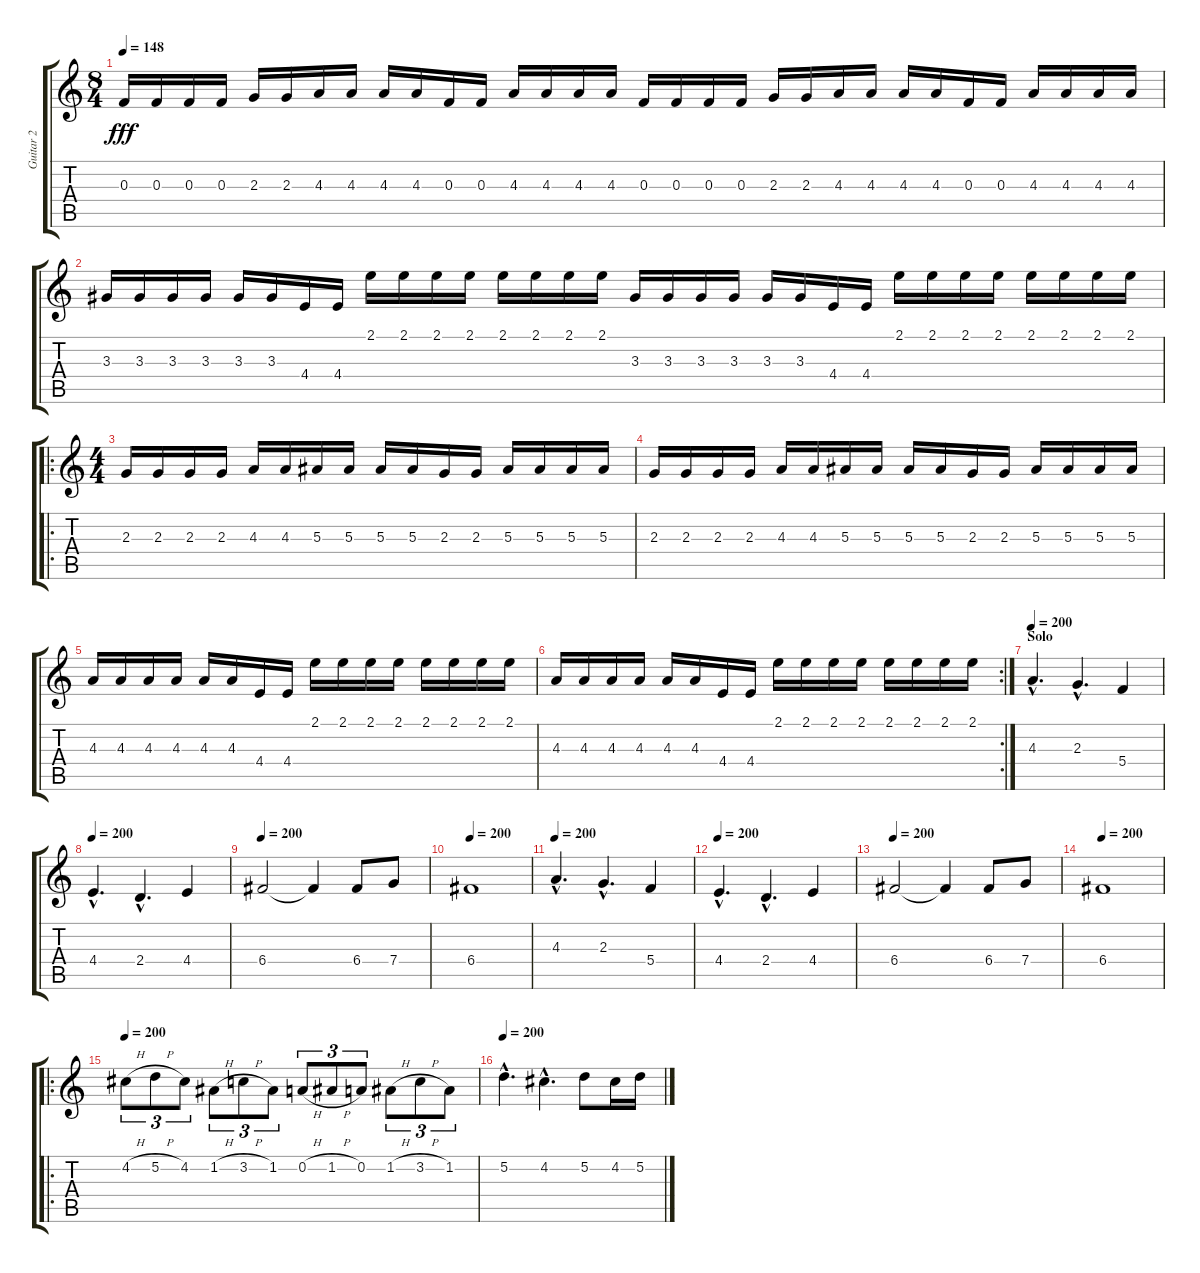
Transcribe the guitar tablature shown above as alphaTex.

\track ("Guitar 2" "Guitar 2") {instrument distortionguitar}
\staff {score tabs}
\tuning (D4 A3 F3 C3 G2 D2) {hide}
\ts (8 4)
\tempo 148
\clef g2
\ks c
0.3.16{dy fff} 0.3.16 0.3.16 0.3.16 2.3.16 2.3.16 4.3.16 4.3.16 4.3.16 4.3.16 0.3.16 0.3.16 4.3.16 4.3.16 4.3.16 4.3.16 0.3.16 0.3.16 0.3.16 0.3.16 2.3.16 2.3.16 4.3.16 4.3.16 4.3.16 4.3.16 0.3.16 0.3.16 4.3.16 4.3.16 4.3.16 4.3.16 |
3.3.16 3.3.16 3.3.16 3.3.16 3.3.16 3.3.16 4.4.16 4.4.16 2.1.16 2.1.16 2.1.16 2.1.16 2.1.16 2.1.16 2.1.16 2.1.16 3.3.16 3.3.16 3.3.16 3.3.16 3.3.16 3.3.16 4.4.16 4.4.16 2.1.16 2.1.16 2.1.16 2.1.16 2.1.16 2.1.16 2.1.16 2.1.16 |
\ro
\ts (4 4)
2.3.16 2.3.16 2.3.16 2.3.16 4.3.16 4.3.16 5.3.16 5.3.16 5.3.16 5.3.16 2.3.16 2.3.16 5.3.16 5.3.16 5.3.16 5.3.16 |
2.3.16 2.3.16 2.3.16 2.3.16 4.3.16 4.3.16 5.3.16 5.3.16 5.3.16 5.3.16 2.3.16 2.3.16 5.3.16 5.3.16 5.3.16 5.3.16 |
4.3.16 4.3.16 4.3.16 4.3.16 4.3.16 4.3.16 4.4.16 4.4.16 2.1.16 2.1.16 2.1.16 2.1.16 2.1.16 2.1.16 2.1.16 2.1.16 |
\rc 2
4.3.16 4.3.16 4.3.16 4.3.16 4.3.16 4.3.16 4.4.16 4.4.16 2.1.16 2.1.16 2.1.16 2.1.16 2.1.16 2.1.16 2.1.16 2.1.16 |
\section ("" "Solo")
\tempo 200
4.3{hac}.4{d} 2.3{hac}.4{d} 5.4.4 |
\tempo 200
4.4{hac}.4{d} 2.4{hac}.4{d} 4.4.4 |
\tempo 200
6.4.2 6.4{t}.4 6.4.8 7.4.8 |
\tempo 200
6.4.1 |
\tempo 200
4.3{hac}.4{d} 2.3{hac}.4{d} 5.4.4 |
\tempo 200
4.4{hac}.4{d} 2.4{hac}.4{d} 4.4.4 |
\tempo 200
6.4.2 6.4{t}.4 6.4.8 7.4.8 |
\tempo 200
6.4.1 |
\ro
\tempo 200
4.2{h}.8{tu (3 2)} 5.2{h}.8{tu (3 2)} 4.2.8{tu (3 2)} 1.2{h}.8{tu (3 2)} 3.2{h}.8{tu (3 2)} 1.2.8{tu (3 2)} 0.2{h}.8{tu (3 2)} 1.2{h}.8{tu (3 2)} 0.2.8{tu (3 2)} 1.2{h}.8{tu (3 2)} 3.2{h}.8{tu (3 2)} 1.2.8{tu (3 2)} |
\tempo 200
5.2{hac}.4{d} 4.2{hac}.4{d} 5.2.8 4.2.16 5.2.16
